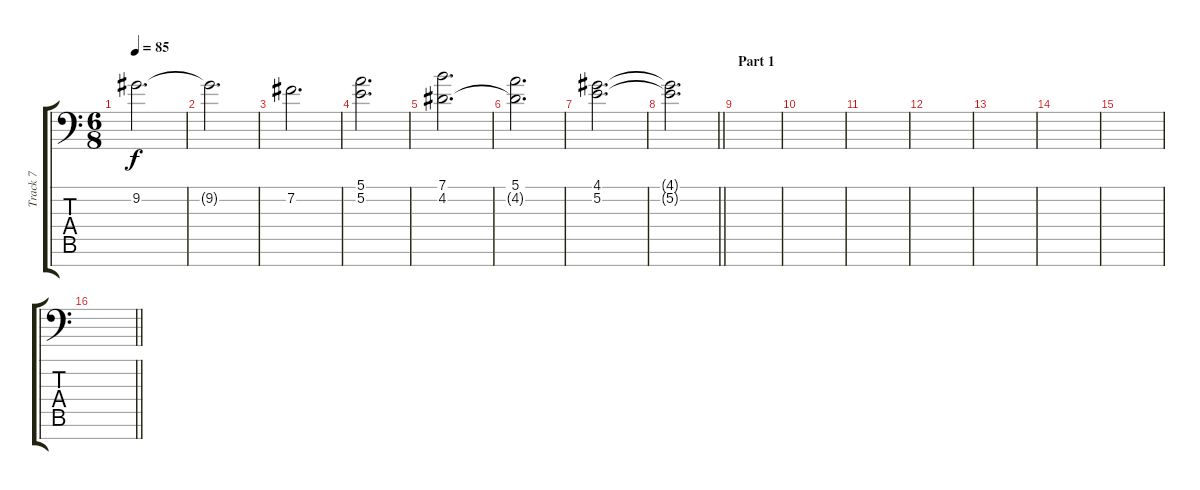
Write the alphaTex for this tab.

\track ("Track 7" "Track 7") {instrument choiraahs}
\staff {score tabs}
\tuning (E4 B3 G3 D3 A2 E2 C-1) {hide}
\ts (6 8)
\tempo 85
\clef f4
\ks c
9.2.2{d dy f} |
9.2{t}.2{d} |
7.2.2{d} |
(5.1 5.2).2{d} |
(7.1 4.2).2{d} |
(5.1 4.2{t}).2{d} |
(4.1 5.2).2{d} |
\barLineRight lightlight
(4.1{t} 5.2{t}).2{d} |
\section ("" "Part 1")
|
|
|
|
|
|
|
\barLineRight lightlight
